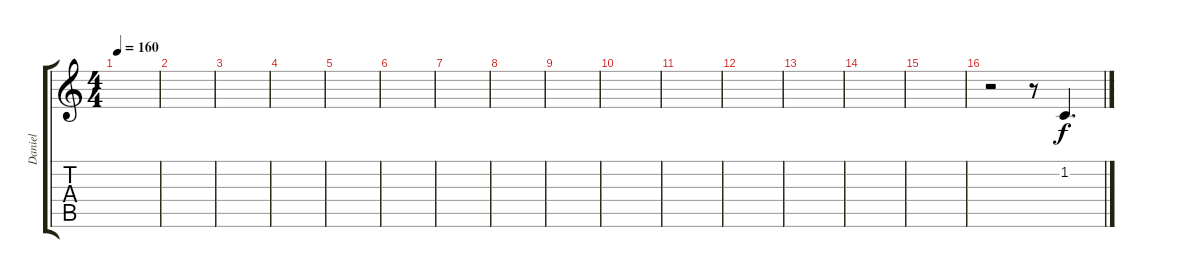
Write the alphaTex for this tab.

\track ("Daniel" "Daniel") {instrument voiceoohs}
\staff {score tabs}
\tuning (E4 B3 G3 D3 A2 E2) {hide}
\ts (4 4)
\tempo 160
\clef g2
\ks c
|
|
|
|
|
|
|
|
|
|
|
|
|
|
|
r.2 r.8 1.2.4{d}
